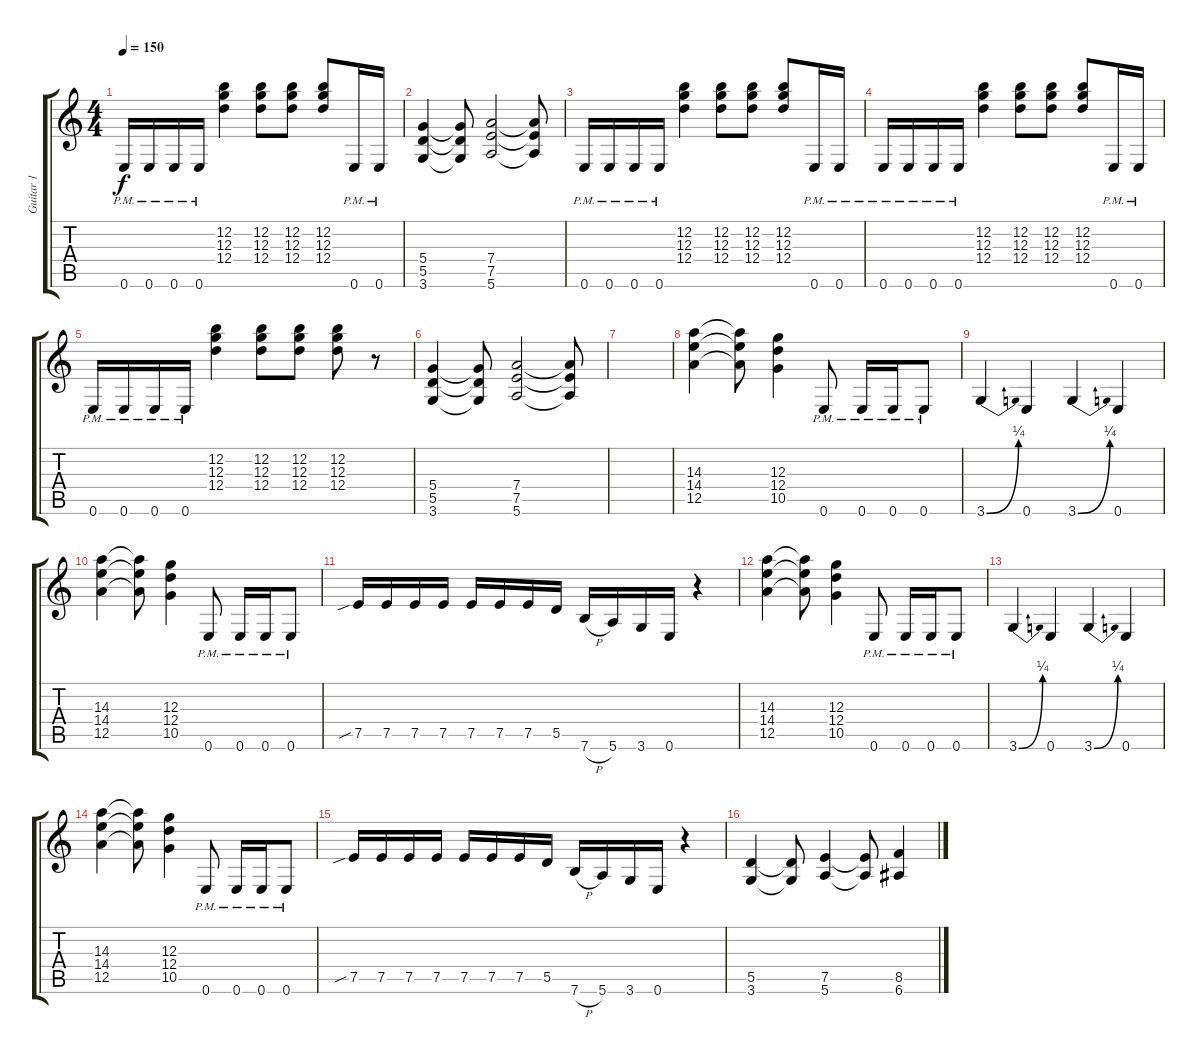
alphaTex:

\track ("Guitar 1" "Guitar 1") {instrument distortionguitar}
\staff {score tabs}
\tuning (E4 B3 G3 D3 A2 E2) {hide}
\ts (4 4)
\tempo 150
\clef g2
\ks c
0.6{pm}.16{dy f} 0.6{pm}.16 0.6{pm}.16 0.6{pm}.16 (12.2 12.3 12.4).4 (12.2 12.3 12.4).8 (12.2 12.3 12.4).8 (12.2 12.3 12.4).8 0.6{pm}.16 0.6{pm}.16 |
(5.4 5.5 3.6).4 (5.4{t} 5.5{t} 3.6{t}).8 (7.4 7.5 5.6).2 (7.4{t} 7.5{t} 5.6{t}).8 |
0.6{pm}.16 0.6{pm}.16 0.6{pm}.16 0.6{pm}.16 (12.2 12.3 12.4).4 (12.2 12.3 12.4).8 (12.2 12.3 12.4).8 (12.2 12.3 12.4).8 0.6{pm}.16 0.6{pm}.16 |
0.6{pm}.16 0.6{pm}.16 0.6{pm}.16 0.6{pm}.16 (12.2 12.3 12.4).4 (12.2 12.3 12.4).8 (12.2 12.3 12.4).8 (12.2 12.3 12.4).8 0.6{pm}.16 0.6{pm}.16 |
0.6{pm}.16 0.6{pm}.16 0.6{pm}.16 0.6{pm}.16 (12.2 12.3 12.4).4 (12.2 12.3 12.4).8 (12.2 12.3 12.4).8 (12.2 12.3 12.4).8 r.8 |
(5.4 5.5 3.6).4 (5.4{t} 5.5{t} 3.6{t}).8 (7.4 7.5 5.6).2 (7.4{t} 7.5{t} 5.6{t}).8 |
|
(14.3 14.4 12.5).4 (14.3{t} 14.4{t} 12.5{t}).8 (12.3 12.4 10.5).4 0.6{pm}.8 0.6{pm}.16 0.6{pm}.16 0.6{pm}.8 |
3.6{be (bend 0 0 60 1)}.4 0.6.4 3.6{be (bend 0 0 60 1)}.4 0.6.4 |
(14.3 14.4 12.5).4 (14.3{t} 14.4{t} 12.5{t}).8 (12.3 12.4 10.5).4 0.6{pm}.8 0.6{pm}.16 0.6{pm}.16 0.6{pm}.8 |
7.5{sib}.16 7.5.16 7.5.16 7.5.16 7.5.16 7.5.16 7.5.16 5.5.16 7.6{h}.16 5.6.16 3.6.16 0.6.16 r.4 |
(14.3 14.4 12.5).4 (14.3{t} 14.4{t} 12.5{t}).8 (12.3 12.4 10.5).4 0.6{pm}.8 0.6{pm}.16 0.6{pm}.16 0.6{pm}.8 |
3.6{be (bend 0 0 60 1)}.4 0.6.4 3.6{be (bend 0 0 60 1)}.4 0.6.4 |
(14.3 14.4 12.5).4 (14.3{t} 14.4{t} 12.5{t}).8 (12.3 12.4 10.5).4 0.6{pm}.8 0.6{pm}.16 0.6{pm}.16 0.6{pm}.8 |
7.5{sib}.16 7.5.16 7.5.16 7.5.16 7.5.16 7.5.16 7.5.16 5.5.16 7.6{h}.16 5.6.16 3.6.16 0.6.16 r.4 |
(5.5 3.6).4 (5.5{t} 3.6{t}).8 (7.5 5.6).4 (7.5{t} 5.6{t}).8 (8.5 6.6).4
